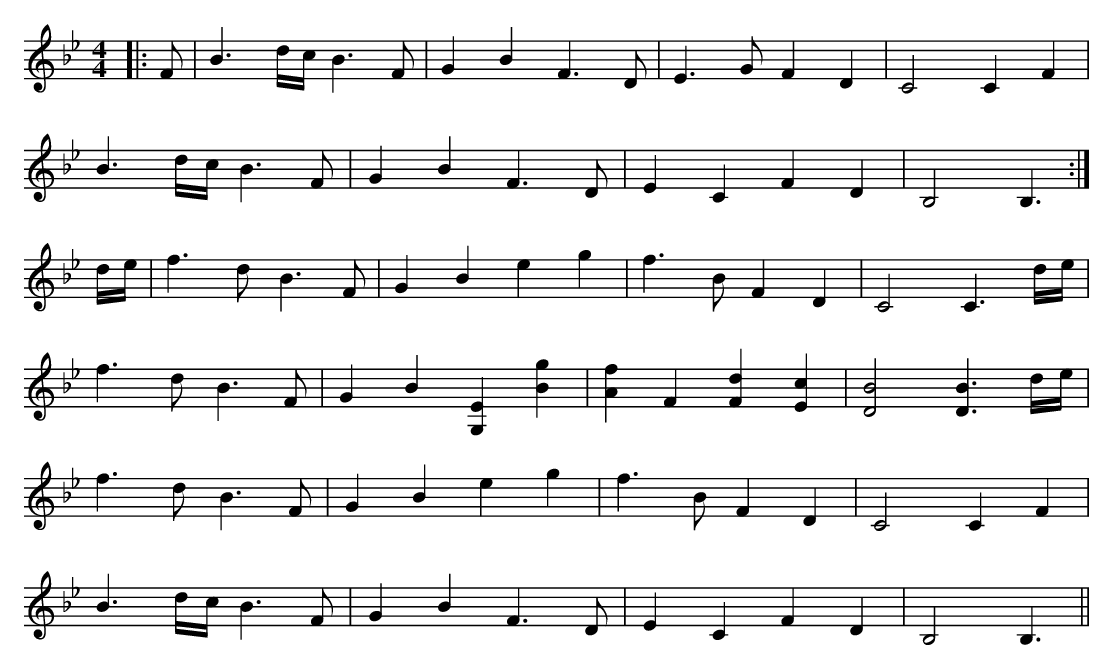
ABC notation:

X:1
M:4/4
K:Gmin
|:F|B3 d/c/ B3F|G2 B2 F3D|E3G F2 D2|C4C2 F2|
B3 d/c/ B3F|G2 B2 F3D|E2 C2 F2 D2|B,4B,3:|
d/e/|f3d B3F|G2 B2 e2 g2|f3B F2 D2|C4 C3 d/e/|
f3d B3F|G2 B2 [G,2E2] [B2g2]|[A2f2] F2 [F2d2] [E2c2]|[D4B4] [D3B3] d/e/|
f3d B3F|G2 B2 e2 g2|f3B F2 D2|C4C2 F2|
B3 d/c/ B3F|G2 B2 F3D|E2 C2 F2 D2|B,4B,3||
